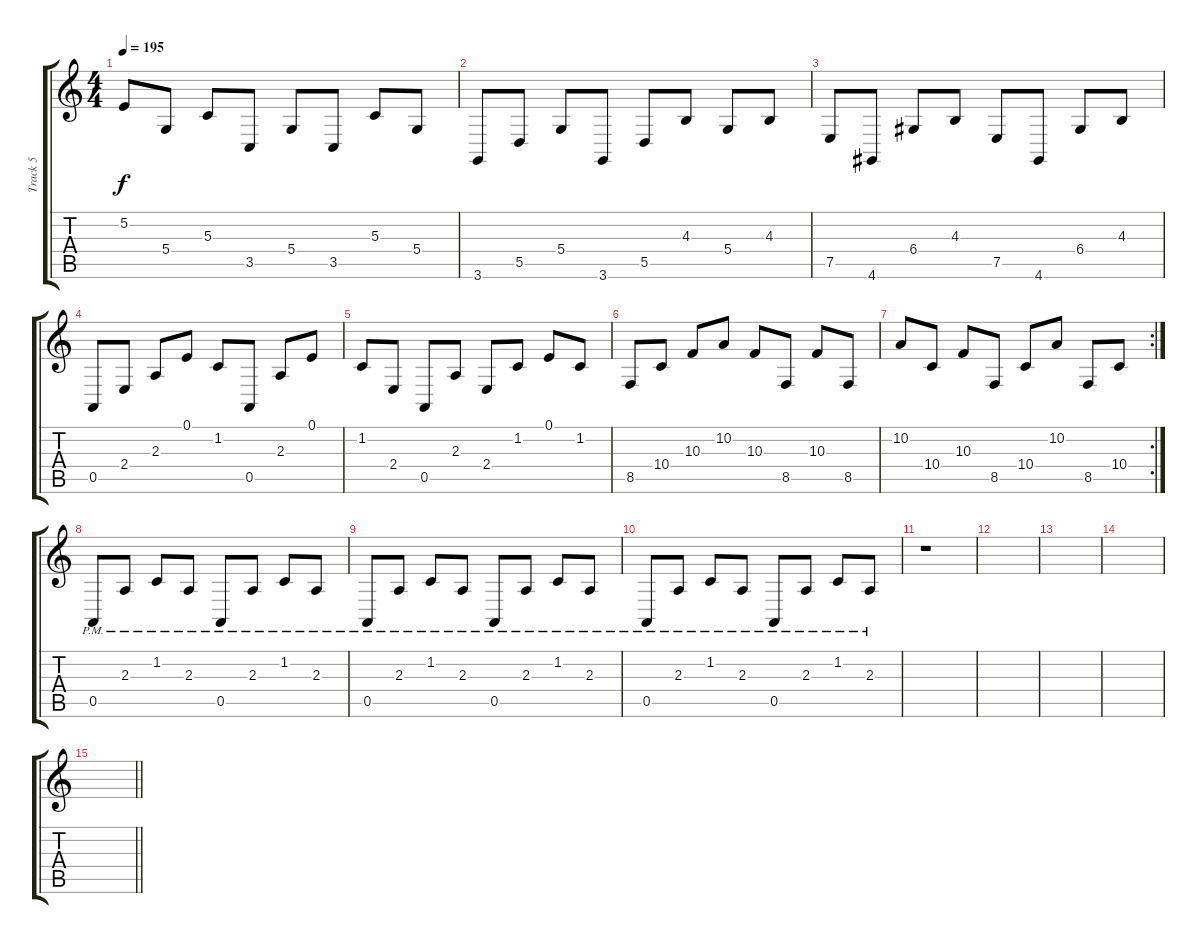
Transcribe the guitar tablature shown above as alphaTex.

\track ("Track 5" "Track 5") {instrument brightacousticpiano}
\staff {score tabs}
\tuning (E4 B3 G3 D3 A2 E2) {hide}
\ts (4 4)
\tempo 195
\clef g2
\ks c
5.2.8{dy f} 5.4.8 5.3.8 3.5.8 5.4.8 3.5.8 5.3.8 5.4.8 |
3.6.8 5.5.8 5.4.8 3.6.8 5.5.8 4.3.8 5.4.8 4.3.8 |
7.5.8 4.6.8 6.4.8 4.3.8 7.5.8 4.6.8 6.4.8 4.3.8 |
0.5.8 2.4.8 2.3.8 0.1.8 1.2.8 0.5.8 2.3.8 0.1.8 |
1.2.8 2.4.8 0.5.8 2.3.8 2.4.8 1.2.8 0.1.8 1.2.8 |
8.5.8 10.4.8 10.3.8 10.2.8 10.3.8 8.5.8 10.3.8 8.5.8 |
\rc 2
10.2.8 10.4.8 10.3.8 8.5.8 10.4.8 10.2.8 8.5.8 10.4.8 |
0.5{pm}.8 2.3{pm}.8 1.2{pm}.8 2.3{pm}.8 0.5{pm}.8 2.3{pm}.8 1.2{pm}.8 2.3{pm}.8 |
0.5{pm}.8 2.3{pm}.8 1.2{pm}.8 2.3{pm}.8 0.5{pm}.8 2.3{pm}.8 1.2{pm}.8 2.3{pm}.8 |
0.5{pm}.8 2.3{pm}.8 1.2{pm}.8 2.3{pm}.8 0.5{pm}.8 2.3{pm}.8 1.2{pm}.8 2.3{pm}.8 |
r.1 |
|
|
|
\barLineRight lightlight
